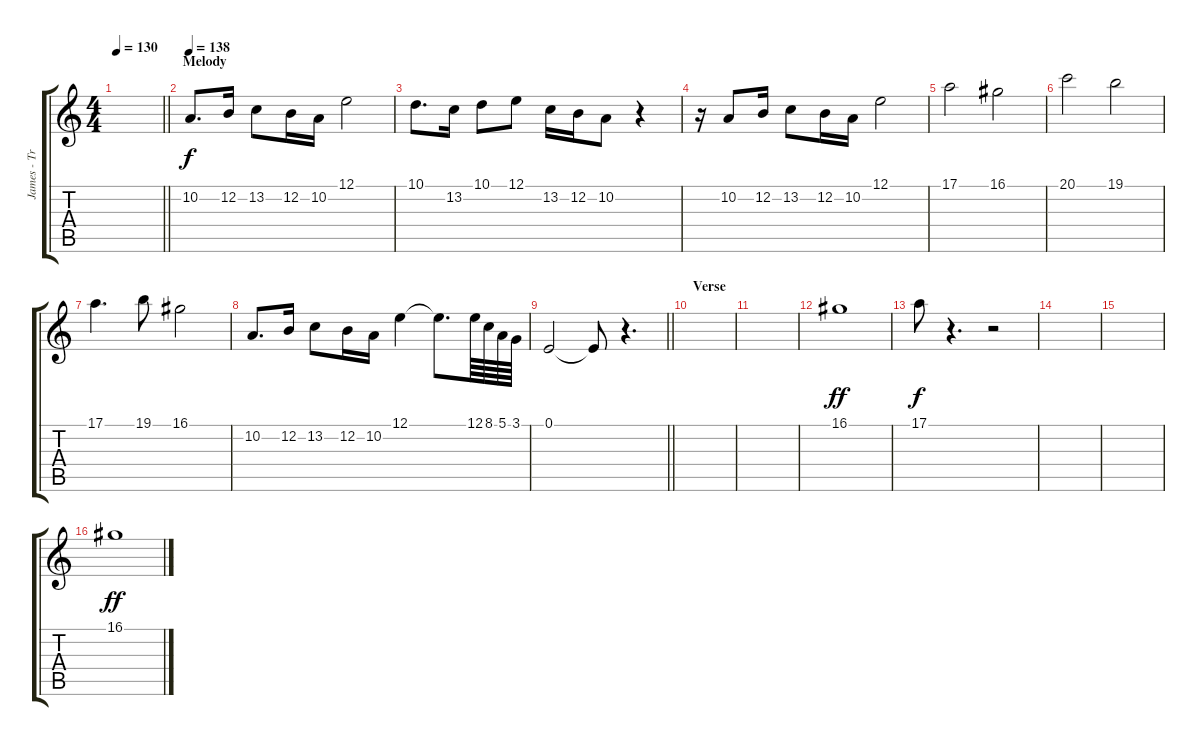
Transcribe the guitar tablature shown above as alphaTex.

\track ("James - Trumpet" "James - Tr") {instrument trumpet}
\staff {score tabs}
\tuning (E4 B3 G3 D3 A2 E2) {hide}
\ts (4 4)
\tempo 130
\clef g2
\barLineRight lightlight
\ks c
|
\section ("" "Melody")
\tempo 138
10.2.8{d dy f} 12.2.16 13.2.8 12.2.16 10.2.16 12.1.2 |
10.1.8{d} 13.2.16 10.1.8 12.1.8 13.2.16 12.2.16 10.2.8 r.4 |
r.16 10.2.8 12.2.16 13.2.8 12.2.16 10.2.16 12.1.2 |
17.1.2 16.1.2 |
20.1.2 19.1.2 |
17.1.4{d} 19.1.8 16.1.2 |
10.2.8{d} 12.2.16 13.2.8 12.2.16 10.2.16 12.1.4 12.1{t}.8{d} 12.1.64 8.1.64 5.1.64 3.1.64 |
\barLineRight lightlight
0.1.2 0.1{t}.8 r.4{d} |
\section ("" "Verse")
|
|
16.1.1{dy ff volume 16} |
17.1.8{dy f} r.4{d} r.2 |
|
|
16.1.1{dy ff volume 16}
